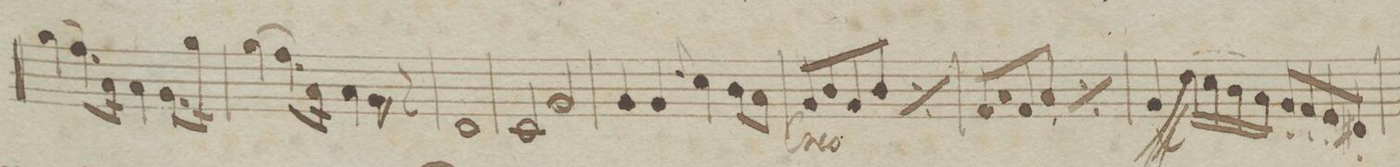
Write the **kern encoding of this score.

**kern	**dynam
*I"Violin 2do	*
*clefG2	*
*k[f#]	*
*met(c)	*
*M4/4	*
(4gg\	.
8.ff#\L)	.
16a\Jk	.
4a\	.
8.g\L	.
16gg\Jk	.
=139	=139
(4gg\	.
8.ff#\L)	.
16a\Jk	.
4a\	.
8g\	.
8r	.
=140	=140
1d	.
=141	=141
2c/	.
2g/	.
=142	=142
4g/	.
4g/	.
8qqdd/	.
4cc\	.
8b\L	.
8a\J	.
=143	=143
8g/L	<
8b/	.
8g/	.
8b/J	.
*rep	*
8g/L	.
8b/	.
8g/	.
8b/J	.
*Xrep	*
=144	=144
8f#/L	.
8a/	.
8f#/	.
8a/J	.
*rep	*
8f#/L	.
8a/	.
8f#/	.
8a/J	.
*Xrep	*
=145	=145
4g/	ff
(16dd\LL	.
16cc\	.
16b\	.
16a\JJ)	.
8g'/L	.
8f#'/	.
8e'/	.
8d#X'/J	.
=146	=146
*-	*-
